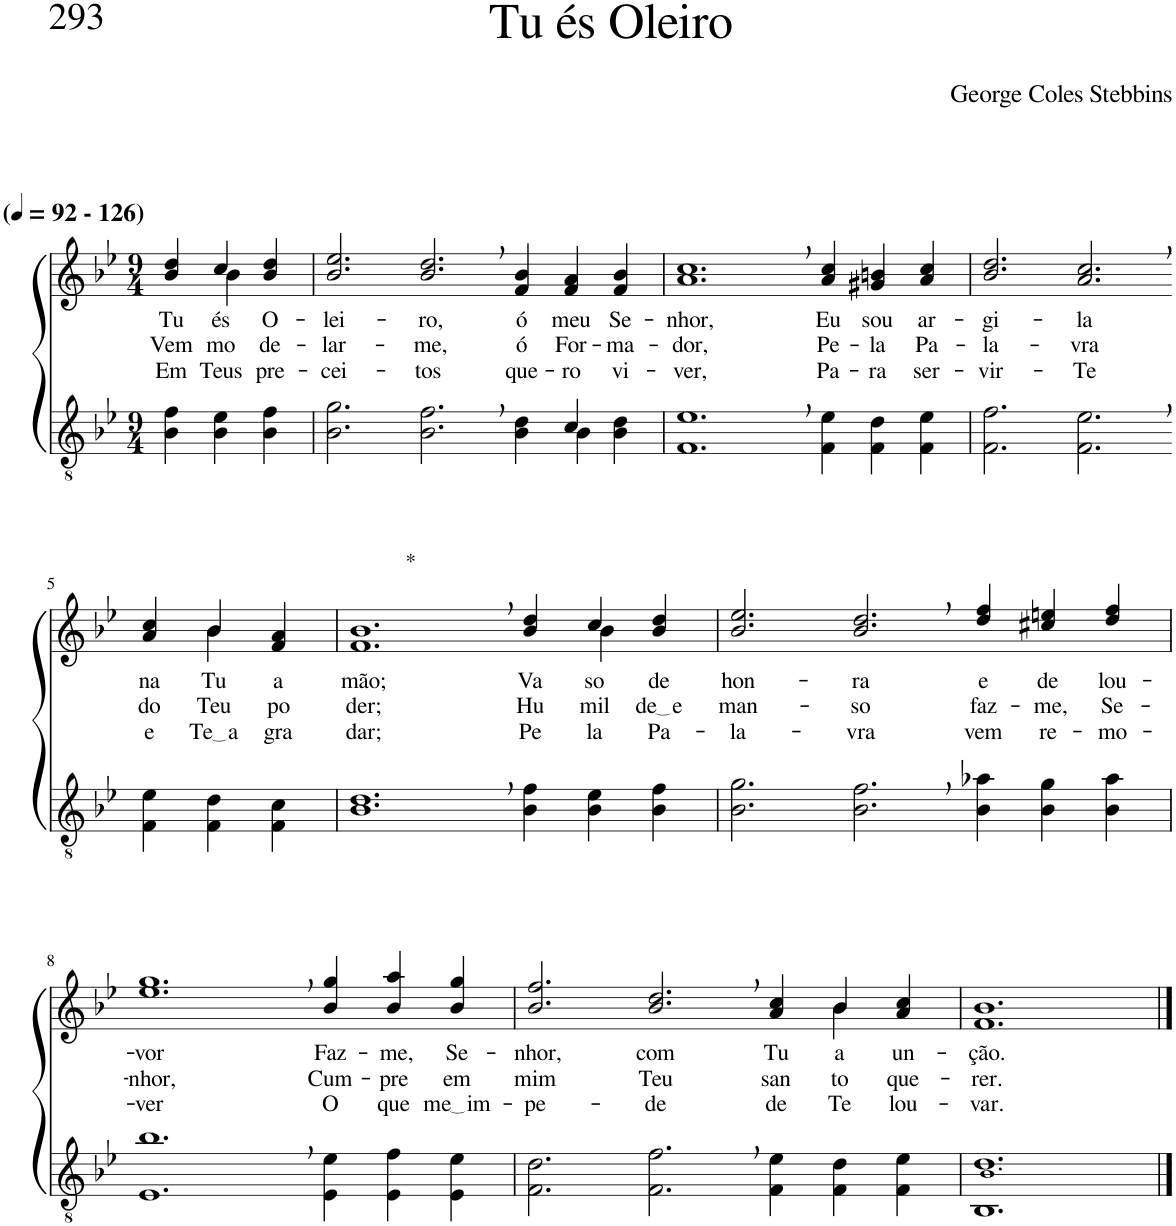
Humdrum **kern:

**kern	**kern	**text	**text	**text
*part2	*part1	*part1	*part1	*part1
*staff2	*staff1	*staff1	*staff1	*staff1
*I"Parte III e IV	*I"Parte I e II	*	*	*
*clefGv2	*clefG2	*	*	*
*Trd4c7	*Trd4c7	*	*	*
*k[b-e-]	*k[b-e-]	*	*	*
*M9/4	*M9/4	*	*	*
*MM92	*MM92	*	*	*
=1	=1	=1	=1	=1
!	!LO:TX:a:B:t=(	!	!	!
!	!LO:TX:a:B:t=- 126)	!	!	!
!	!	!LO:LY:b	!LO:LY:b	!LO:LY:b
*	*^	*	*	*
4B-\ 4f\	4b-/ 4dd/	4ryy	Tu	Vem	Em
!	!	!	!LO:LY:b	!LO:LY:b	!LO:LY:b
4B-\ 4e-\	4cc/	4b-\	és	mo-	Teus
!	!	!	!LO:LY:b	!LO:LY:b	!LO:LY:b
4B-\ 4f\	4b-/ 4dd/	4ryy	O-	-de-	pre-
=2	=2	=2	=2	=2	=2
*^	*	*	*	*	*
!	!	!	!	!LO:LY:b	!LO:LY:b	!LO:LY:b
*	*	*v	*v	*	*	*
2.B-\ 2.g\	1..ryy	2.b-/ 2.ee-/	-lei-	-lar-	-cei-
!	!	!	!LO:LY:b	!LO:LY:b	!LO:LY:b
2.B-\, 2.f\,	.	2.b-/, 2.dd/,	-ro,	-me,	-tos
!	!	!	!LO:LY:b	!LO:LY:b	!LO:LY:b
4B-\ 4d\	.	4f/ 4b-/	ó	ó	que-
!	!	!	!LO:LY:b	!LO:LY:b	!LO:LY:b
4B-\	4c/	4f/ 4a/	meu	For-	-ro
!	!	!	!LO:LY:b	!LO:LY:b	!LO:LY:b
4B-\ 4d\	4ryy	4f/ 4b-/	Se-	-ma-	vi-
=3	=3	=3	=3	=3	=3
!	!	!	!LO:LY:b	!LO:LY:b	!LO:LY:b
*v	*v	*	*	*	*
1.F, 1.e-,	1.a, 1.cc,	-nhor,	-dor,	-ver,
!	!	!LO:LY:b	!LO:LY:b	!LO:LY:b
4F\ 4e-\	4a/ 4cc/	Eu	Pe-	Pa-
!	!	!LO:LY:b	!LO:LY:b	!LO:LY:b
4F\ 4d\	4g#X/ 4bn/	sou	-la	-ra
!	!	!LO:LY:b	!LO:LY:b	!LO:LY:b
4F\ 4e-\	4a/ 4cc/	ar-	Pa-	ser-
=4	=4	=4	=4	=4
!	!	!LO:LY:b	!LO:LY:b	!LO:LY:b
2.F\ 2.f\	2.b-/ 2.dd/	-gi-	-la-	-vir-
!	!	!LO:LY:b	!LO:LY:b	!LO:LY:b
2.F\, 2.e-\,	2.a/, 2.cc/,	-la	-vra	-Te
!!LO:LB:g=z
=5-	=5-	=5-	=5-	=5-
*	*^	*	*	*
!	!	!	!LO:LY:b	!LO:LY:b	!LO:LY:b
4F\ 4e-\	4ryy	4a/ 4cc/	-na	do	e
!	!	!	!LO:LY:b	!LO:LY:b	!LO:LY:b
4F\ 4d\	4b-\	4b-/	Tu-	Teu	Te a
!	!	!	!LO:LY:b	!LO:LY:b	!LO:LY:b
4F\ 4c\	4ryy	4f/ 4a/	a	po-	-gra-
=6	=6	=6	=6	=6	=6
!	!LO:TX:a:t=*	!	!	!	!
!	!	!	!LO:LY:b	!LO:LY:b	!LO:LY:b
1.B-, 1.d,	1.f, 1.b-,	1..ryy	-mão;	-der;	-dar;
!	!	!	!LO:LY:b	!LO:LY:b	!LO:LY:b
4B-\ 4f\	4b-/ 4dd/	.	Va-	Hu-	Pe-
!	!	!	!LO:LY:b	!LO:LY:b	!LO:LY:b
4B-\ 4e-\	4cc/	4b-\	-so	mil-	-la
!	!	!	!LO:LY:b	!LO:LY:b	!LO:LY:b
4B-\ 4f\	4b-/ 4dd/	4ryy	de	de e	-Pa-
=7	=7	=7	=7	=7	=7
!	!	!	!LO:LY:b	!LO:LY:b	!LO:LY:b
*	*v	*v	*	*	*
2.B-\ 2.g\	2.b-/ 2.ee-/	hon-	man-	-la-
!	!	!LO:LY:b	!LO:LY:b	!LO:LY:b
2.B-\, 2.f\,	2.b-/, 2.dd/,	-ra	-so	-vra
!	!	!LO:LY:b	!LO:LY:b	!LO:LY:b
4B-\ 4a-X\	4dd/ 4ff/	e	faz-	vem
!	!	!LO:LY:b	!LO:LY:b	!LO:LY:b
4B-\ 4g\	4cc#X/ 4een/	de	-me,	re-
!	!	!LO:LY:b	!LO:LY:b	!LO:LY:b
4B-\ 4a-\	4dd/ 4ff/	lou-	Se-	-mo-
!!LO:LB:g=z
=8	=8	=8	=8	=8
!	!	!LO:LY:b	!LO:LY:b	!LO:LY:b
1.E-, 1.b-,	1.ee-, 1.gg,	-vor	-nhor,	-ver
!	!	!LO:LY:b	!LO:LY:b	!LO:LY:b
4E-\ 4e-\	4b-/ 4gg/	Faz-	Cum-	O
!	!	!LO:LY:b	!LO:LY:b	!LO:LY:b
4E-\ 4f\	4b-/ 4aa/	-me,	-pre	que
!	!	!LO:LY:b	!LO:LY:b	!LO:LY:b
4E-\ 4e-\	4b-/ 4gg/	Se-	em	me im
=9	=9	=9	=9	=9
!	!	!LO:LY:b	!LO:LY:b	!LO:LY:b
*	*^	*	*	*
2.F\ 2.d\	2.b-/ 2.ff/	1..ryy	-nhor,	mim	-pe-
!	!	!	!LO:LY:b	!LO:LY:b	!LO:LY:b
2.F\, 2.f\,	2.b-/, 2.dd/,	.	com	Teu	-de
!	!	!	!LO:LY:b	!LO:LY:b	!LO:LY:b
4F\ 4e-\	4a/ 4cc/	.	Tu-	san-	de
!	!	!	!LO:LY:b	!LO:LY:b	!LO:LY:b
4F\ 4d\	4b-/	4b-\	a	-to	Te
!	!	!	!LO:LY:b	!LO:LY:b	!LO:LY:b
4F\ 4e-\	4a/ 4cc/	4ryy	un-	que-	lou-
=10	=10	=10	=10	=10	=10
!	!	!	!LO:LY:b	!LO:LY:b	!LO:LY:b
*	*v	*v	*	*	*
1.BB- 1.B-! 1.d	1.f 1.b-	-ção.	-rer.	-var.
==	==	==	==	==
*-	*-	*-	*-	*-
